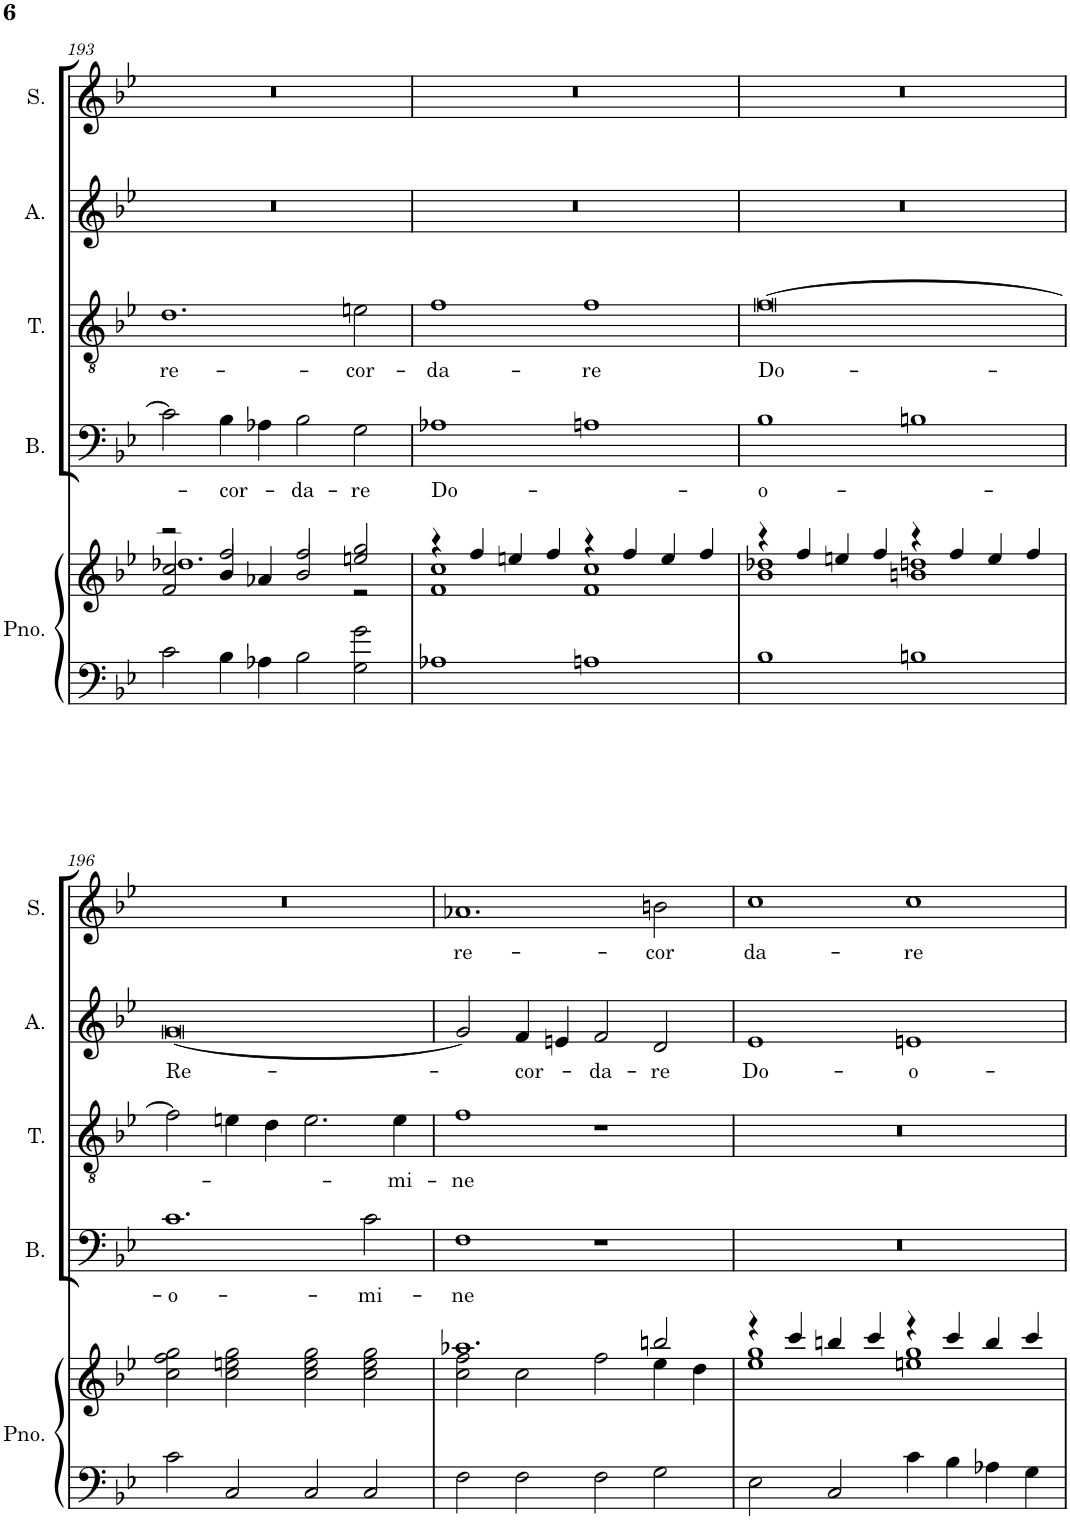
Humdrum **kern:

**kern	**kern	**kern	**text	**kern	**text	**kern	**text	**kern	**text
*part5	*part5	*part4	*part4	*part3	*part3	*part2	*part2	*part1	*part1
*staff6	*staff5	*staff4	*staff4	*staff3	*staff3	*staff2	*staff2	*staff1	*staff1
*I"Piano	*	*I"Bass	*	*I"Tenor	*	*I"Alto	*	*I"Soprano	*
*I'Pno.	*	*I'B.	*	*I'T.	*	*I'A.	*	*I'S.	*
!!LO:PB:g=z
*clefF4	*clefG2	*clefF4	*	*clefGv2	*	*clefG2	*	*clefG2	*
*	*	*	*	*	*	*Trd1c2	*	*	*
*k[b-e-]	*k[b-e-]	*k[b-e-]	*	*k[b-e-]	*	*k[b-e-]	*	*k[b-e-]	*
*M4/2	*M4/2	*M4/2	*	*M4/2	*	*M4/2	*	*M4/2	*
=193	=193	=193	=193	=193	=193	=193	=193	=193	=193
*	*^	*	*	*	*	*	*	*	*
*	*	*^	*	*	*	*	*	*	*	*
!	!	!	!	!	!	!	!LO:LY:b	!	!	!	!
2c\	2r	1.dd-X	2f/ 2cc/	2c\]	.	1.d	re-	0r	.	0r	.
!	!	!	!	!	!LO:LY:b	!	!	!	!	!	!
4B-\	2ff/	.	4b-/	4B-\	-cor-	.	.	.	.	.	.
4A-X\	.	.	4a-X/	4A-X\	.	.	.	.	.	.	.
!	!	!	!	!	!LO:LY:b	!	!	!	!	!	!
2B-\	2ff/	.	2b-/	2B-\	-da-	.	.	.	.	.	.
!	!	!	!	!	!LO:LY:b	!	!LO:LY:b	!	!	!	!
2G\ 2g\	2een/ 2gg/	2ryy	2r	2G\	-re	2en\	-cor-	.	.	.	.
=194	=194	=194	=194	=194	=194	=194	=194	=194	=194	=194	=194
!	!	!	!	!	!LO:LY:b	!	!LO:LY:b	!	!	!	!
*	*	*v	*v	*	*	*	*	*	*	*	*
1A-X	4r	1f 1cc	1A-X	Do-	1f	-da-	0r	.	0r	.
.	4ff/	.	.	.	.	.	.	.	.	.
.	4een/	.	.	.	.	.	.	.	.	.
.	4ff/	.	.	.	.	.	.	.	.	.
!	!	!	!	!	!	!LO:LY:b	!	!	!	!
1An	4r	1f 1cc	1An	.	1f	-re	.	.	.	.
.	4ff/	.	.	.	.	.	.	.	.	.
.	4ee/	.	.	.	.	.	.	.	.	.
.	4ff/	.	.	.	.	.	.	.	.	.
=195	=195	=195	=195	=195	=195	=195	=195	=195	=195	=195
!	!	!	!	!LO:LY:b	!	!LO:LY:b	!	!	!	!
1B-	4r	1b- 1dd-X	1B-	-o-	[0f	Do-	0r	.	0r	.
.	4ff/	.	.	.	.	.	.	.	.	.
.	4een/	.	.	.	.	.	.	.	.	.
.	4ff/	.	.	.	.	.	.	.	.	.
1Bn	4r	1bn 1ddn	1Bn	.	.	.	.	.	.	.
.	4ff/	.	.	.	.	.	.	.	.	.
.	4ee/	.	.	.	.	.	.	.	.	.
.	4ff/	.	.	.	.	.	.	.	.	.
*	*v	*v	*	*	*	*	*	*	*	*
!!LO:LB:g=z
=196	=196	=196	=196	=196	=196	=196	=196	=196	=196
!	!	!	!LO:LY:b	!	!	!	!LO:LY:b	!	!
2c\	2cc\ 2ff\ 2gg\	1.c	-o-	2f\]	.	[0g	Re-	0r	.
2C/	2cc\ 2een\ 2gg\	.	.	4en\	.	.	.	.	.
.	.	.	.	4d\	.	.	.	.	.
2C/	2cc\ 2ee\ 2gg\	.	.	2.e\	.	.	.	.	.
!	!	!	!LO:LY:b	!	!	!	!	!	!
2C/	2cc\ 2ee\ 2gg\	2c\	-mi-	.	.	.	.	.	.
!	!	!	!	!	!LO:LY:b	!	!	!	!
.	.	.	.	4e\	-mi-	.	.	.	.
=197	=197	=197	=197	=197	=197	=197	=197	=197	=197
*	*^	*	*	*	*	*	*	*	*
!	!	!	!	!LO:LY:b	!	!LO:LY:b	!	!	!	!LO:LY:b
2F\	1.aa-X	2cc\ 2ff\	1F	-ne	1f	-ne	2g/]	.	1.a-X	re-
!	!	!	!	!	!	!	!	!LO:LY:b	!	!
2F\	.	2cc\	.	.	.	.	4f/	-cor-	.	.
.	.	.	.	.	.	.	4en/	.	.	.
!	!	!	!	!	!	!	!	!LO:LY:b	!	!
2F\	.	2ff\	1r	.	1r	.	2f/	-da-	.	.
!	!	!	!	!	!	!	!	!LO:LY:b	!	!LO:LY:b
2G\	2bbn/	4ee-\	.	.	.	.	2d/	-re	2bn\	-cor
.	.	4dd\	.	.	.	.	.	.	.	.
=198	=198	=198	=198	=198	=198	=198	=198	=198	=198	=198
!	!	!	!	!	!	!	!	!LO:LY:b	!	!LO:LY:b
2E-\	4r	1ee- 1gg	0r	.	0r	.	1e-	Do-	1cc	da-
.	4ccc/	.	.	.	.	.	.	.	.	.
2C/	4bbn/	.	.	.	.	.	.	.	.	.
.	4ccc/	.	.	.	.	.	.	.	.	.
!	!	!	!	!	!	!	!	!LO:LY:b	!	!LO:LY:b
4c\	4r	1een 1gg	.	.	.	.	1en	-o-	1cc	-re
4B-\	4ccc/	.	.	.	.	.	.	.	.	.
4A-X\	4bb/	.	.	.	.	.	.	.	.	.
4G\	4ccc/	.	.	.	.	.	.	.	.	.
*	*v	*v	*	*	*	*	*	*	*	*
=	=	=	=	=	=	=	=	=	=
*-	*-	*-	*-	*-	*-	*-	*-	*-	*-
